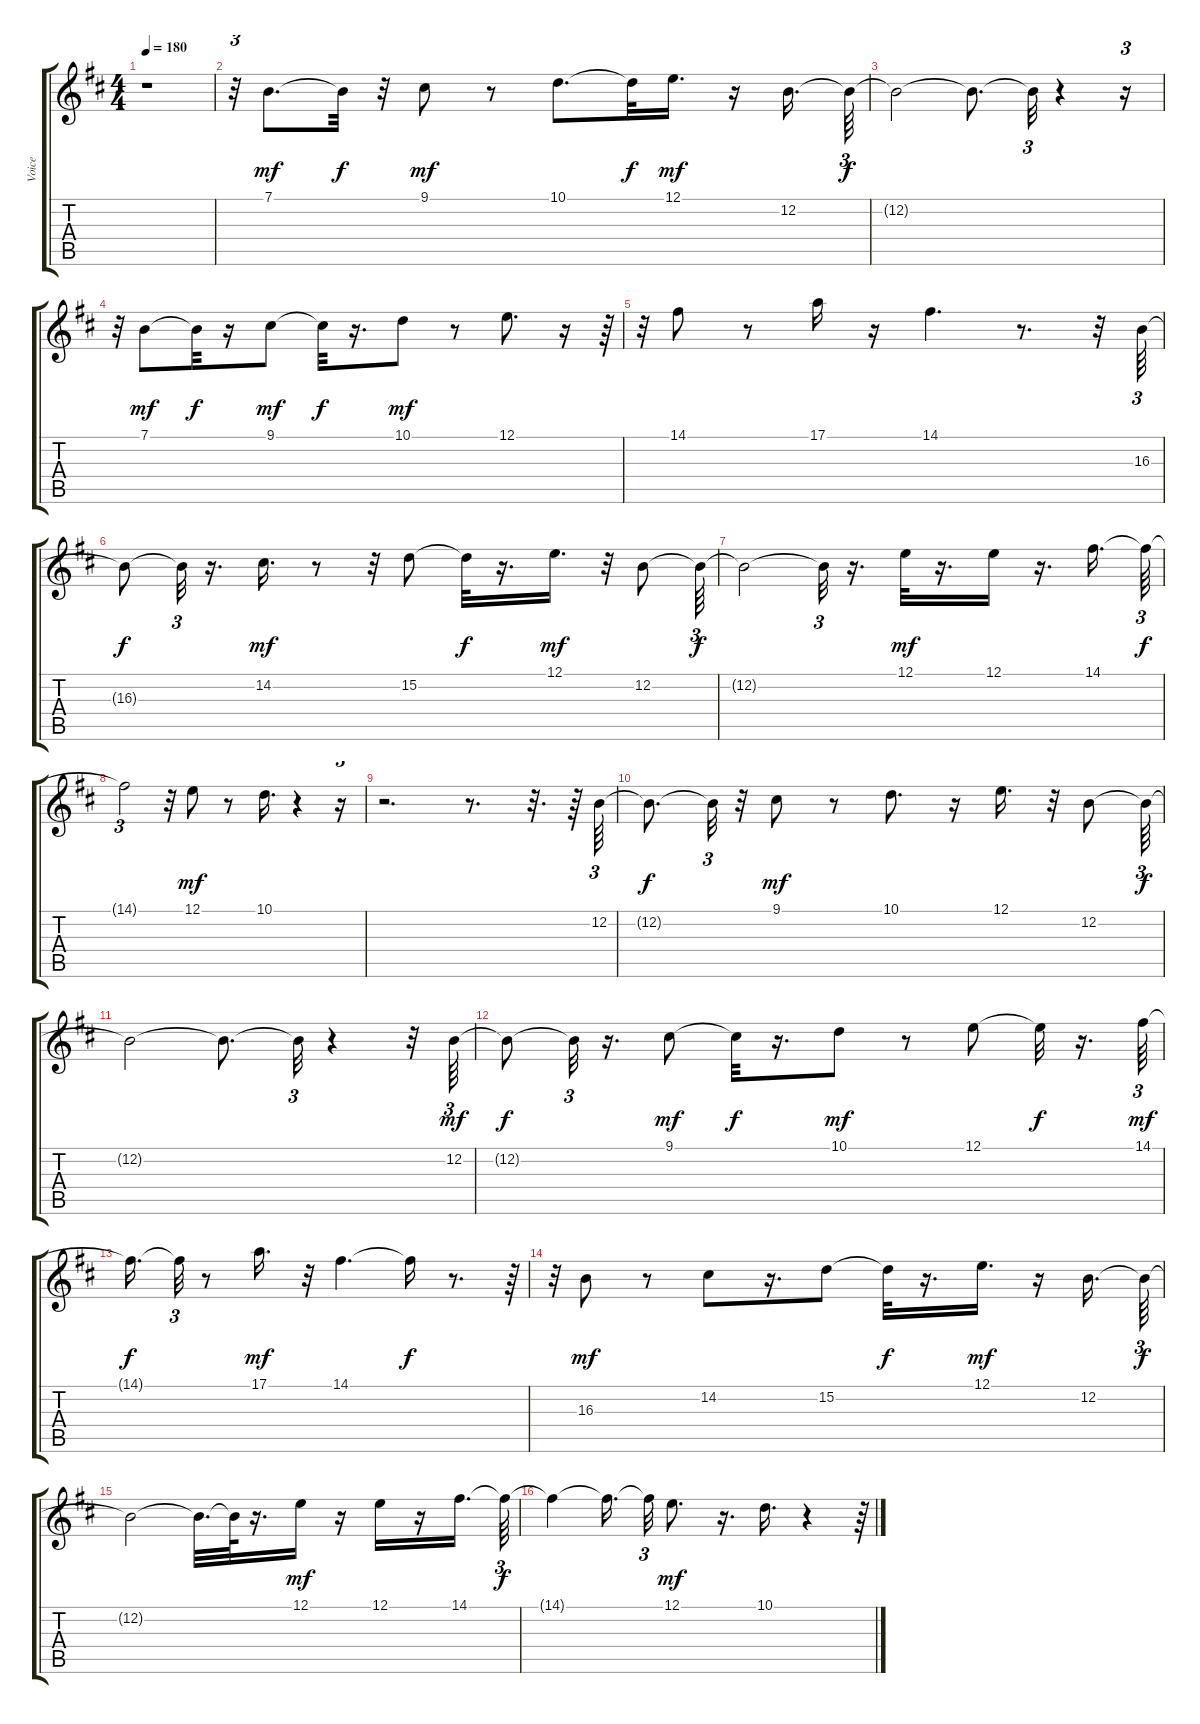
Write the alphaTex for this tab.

\track ("Voice" "Voice") {instrument flute}
\staff {score tabs}
\tuning (E4 B3 G3 D3 A2 E2) {hide}
\ts (4 4)
\tempo 180
\clef g2
\ks bminor
r.1{dy mf} |
r.32{tu (3 2)} 7.1.8{d} 7.1{t}.32{dy f} r.32 9.1.8{dy mf} r.8 10.1.8{d} 10.1{t}.32{dy f} 12.1.16{d dy mf} r.16 12.2.16{d} 12.2{t}.64{tu (3 2) dy f} |
12.2{t}.2 12.2{t}.8{d} 12.2{t}.32{tu (3 2)} r.4 r.16{tu (3 2)} |
r.32{tu (3 2)} 7.1.8{dy mf} 7.1{t}.32{dy f} r.16 9.1.8{dy mf} 9.1{t}.32{dy f} r.16{d} 10.1.8{dy mf} r.8 12.1.8{d} r.16 r.64{tu (3 2)} |
r.32{tu (3 2)} 14.1.8 r.8 17.1.16 r.16 14.1.4{d} r.8{d} r.32 16.3.64{tu (3 2)} |
16.3{t}.8{dy f} 16.3{t}.32{tu (3 2)} r.16{d} 14.2.16{d dy mf} r.8 r.32 15.2.8 15.2{t}.32{dy f} r.16{d} 12.1.16{d dy mf} r.32 12.2.8 12.2{t}.64{tu (3 2) dy f} |
12.2{t}.2 12.2{t}.32{tu (3 2)} r.16{d} 12.1.32{dy mf} r.16{d} 12.1.16 r.16{d} 14.1.16{d} 14.1{t}.64{tu (3 2) dy f} |
14.1{t}.2{tu (3 2)} r.32 12.1.8{dy mf} r.8 10.1.16{d} r.4 r.16{tu (3 2)} |
r.2{d} r.8{d} r.32{d} r.64 12.2.64{tu (3 2)} |
12.2{t}.8{d dy f} 12.2{t}.32{tu (3 2)} r.32 9.1.8{dy mf} r.8 10.1.8{d} r.16 12.1.16{d} r.32 12.2.8 12.2{t}.64{tu (3 2) dy f} |
12.2{t}.2 12.2{t}.8{d} 12.2{t}.32{tu (3 2)} r.4 r.32 12.2.64{tu (3 2) dy mf} |
12.2{t}.8{dy f} 12.2{t}.32{tu (3 2)} r.16{d} 9.1.8{dy mf} 9.1{t}.32{dy f} r.16{d} 10.1.8{dy mf} r.8 12.1.8 12.1{t}.32{dy f} r.16{d} 14.1.64{tu (3 2) dy mf} |
14.1{t}.16{d dy f} 14.1{t}.32{tu (3 2)} r.8 17.1.16{d dy mf} r.32 14.1.4{d} 14.1{t}.16{dy f} r.8{d} r.64{tu (3 2)} |
r.32{tu (3 2)} 16.3.8{dy mf} r.8 14.2.8 r.16{d} 15.2.8 15.2{t}.32{dy f} r.16{d} 12.1.16{d dy mf} r.16 12.2.16{d} 12.2{t}.64{tu (3 2) dy f} |
12.2{t}.2 12.2{t}.32{d} 12.2{t}.64 r.16{d} 12.1.16{dy mf} r.16 12.1.16 r.16 14.1.16{d} 14.1{t}.64{tu (3 2) dy f} |
14.1{t}.4 14.1{t}.16{d} 14.1{t}.32{tu (3 2)} 12.1.8{d dy mf} r.16{d} 10.1.16{d} r.4 r.64{tu (3 2)}
